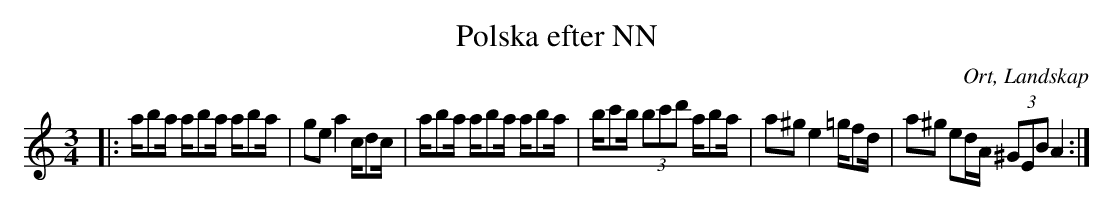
X:1
T:Polska efter NN
O:Ort, Landskap
M:3/4
L:1/8
K:C
|: a/ba/ a/ba/ a/ba/ | ge a2 c/dc/ |a/ba/ a/ba/ a/ba/| b/c'b/ (3bc'd' a/ba/| a^g e2 =g/fd/ |a^g ed/A/ (3^GEB A2:|
